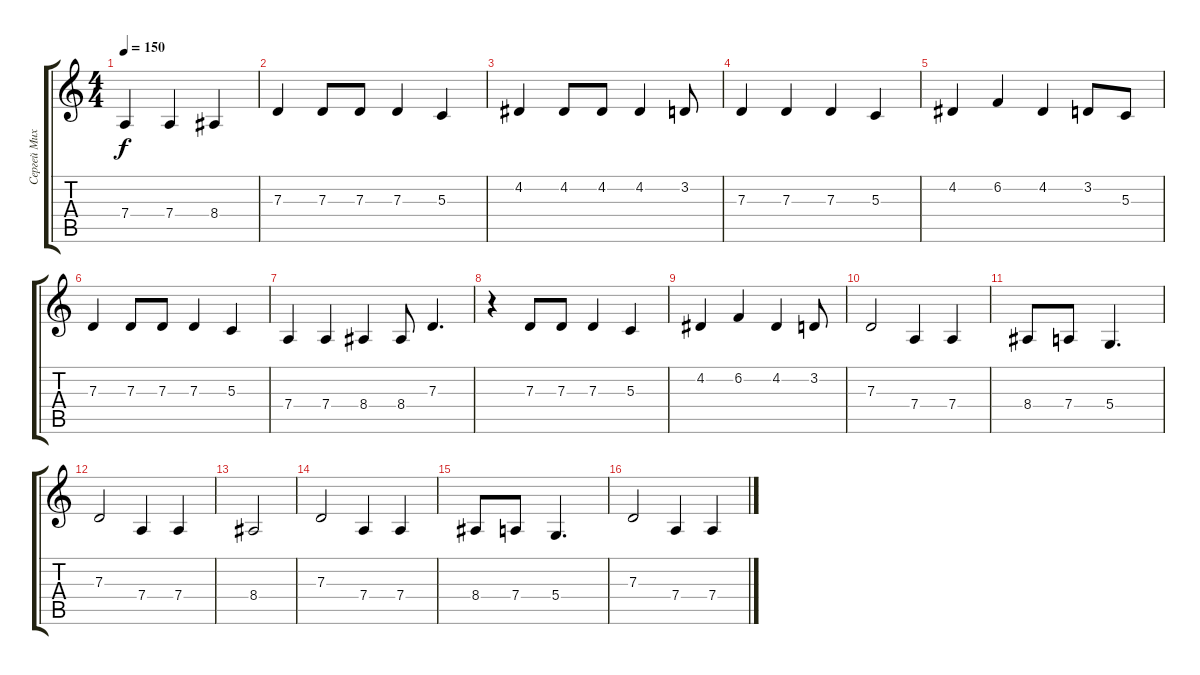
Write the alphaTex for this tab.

\track ("Сергей Михалок" "Сергей Мих") {instrument lead6voice}
\staff {score tabs}
\tuning (E4 B3 G3 D3 A2 E2) {hide}
\ts (4 4)
\tempo 150
\clef g2
\ks c
7.4.4{dy f} 7.4.4 8.4.4 |
7.3.4 7.3.8 7.3.8 7.3.4 5.3.4 |
4.2.4 4.2.8 4.2.8 4.2.4 3.2.8 |
7.3.4 7.3.4 7.3.4 5.3.4 |
4.2.4 6.2.4 4.2.4 3.2.8 5.3.8 |
7.3.4 7.3.8 7.3.8 7.3.4 5.3.4 |
7.4.4 7.4.4 8.4.4 8.4.8 7.3.4{d} |
r.4 7.3.8 7.3.8 7.3.4 5.3.4 |
4.2.4 6.2.4 4.2.4 3.2.8 |
7.3.2 7.4.4 7.4.4 |
8.4.8 7.4.8 5.4.4{d} |
7.3.2 7.4.4 7.4.4 |
8.4.2 |
7.3.2 7.4.4 7.4.4 |
8.4.8 7.4.8 5.4.4{d} |
7.3.2 7.4.4 7.4.4
